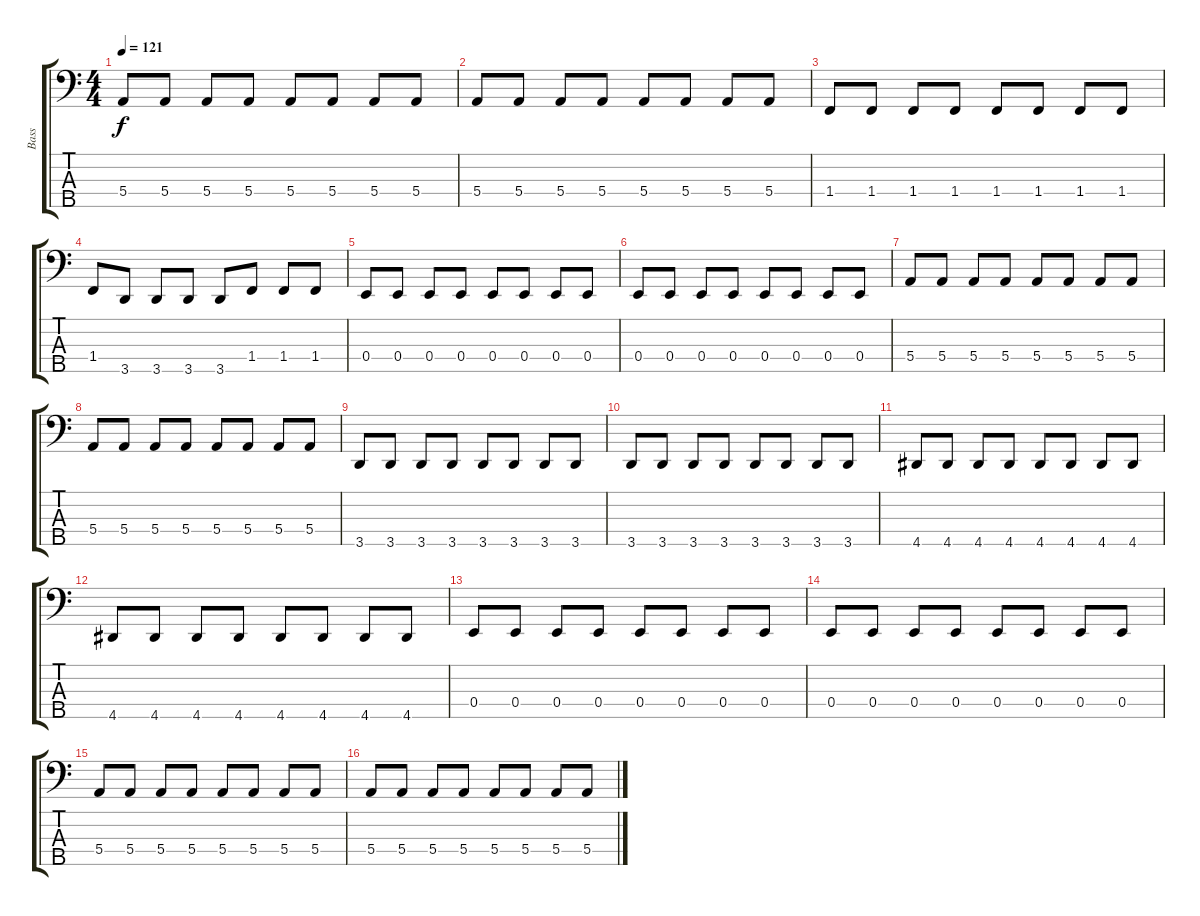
\track ("Bass" "Bass") {instrument electricbasspick}
\staff {score tabs}
\tuning (G2 D2 A1 E1 B0) {hide}
\ts (4 4)
\tempo 121
\clef f4
\ks c
5.4.8{dy f} 5.4.8 5.4.8 5.4.8 5.4.8 5.4.8 5.4.8 5.4.8 |
5.4.8 5.4.8 5.4.8 5.4.8 5.4.8 5.4.8 5.4.8 5.4.8 |
1.4.8 1.4.8 1.4.8 1.4.8 1.4.8 1.4.8 1.4.8 1.4.8 |
1.4.8 3.5.8 3.5.8 3.5.8 3.5.8 1.4.8 1.4.8 1.4.8 |
0.4.8 0.4.8 0.4.8 0.4.8 0.4.8 0.4.8 0.4.8 0.4.8 |
0.4.8 0.4.8 0.4.8 0.4.8 0.4.8 0.4.8 0.4.8 0.4.8 |
5.4.8 5.4.8 5.4.8 5.4.8 5.4.8 5.4.8 5.4.8 5.4.8 |
5.4.8 5.4.8 5.4.8 5.4.8 5.4.8 5.4.8 5.4.8 5.4.8 |
3.5.8 3.5.8 3.5.8 3.5.8 3.5.8 3.5.8 3.5.8 3.5.8 |
3.5.8 3.5.8 3.5.8 3.5.8 3.5.8 3.5.8 3.5.8 3.5.8 |
4.5.8 4.5.8 4.5.8 4.5.8 4.5.8 4.5.8 4.5.8 4.5.8 |
4.5.8 4.5.8 4.5.8 4.5.8 4.5.8 4.5.8 4.5.8 4.5.8 |
0.4.8 0.4.8 0.4.8 0.4.8 0.4.8 0.4.8 0.4.8 0.4.8 |
0.4.8 0.4.8 0.4.8 0.4.8 0.4.8 0.4.8 0.4.8 0.4.8 |
5.4.8 5.4.8 5.4.8 5.4.8 5.4.8 5.4.8 5.4.8 5.4.8 |
5.4.8 5.4.8 5.4.8 5.4.8 5.4.8 5.4.8 5.4.8 5.4.8
